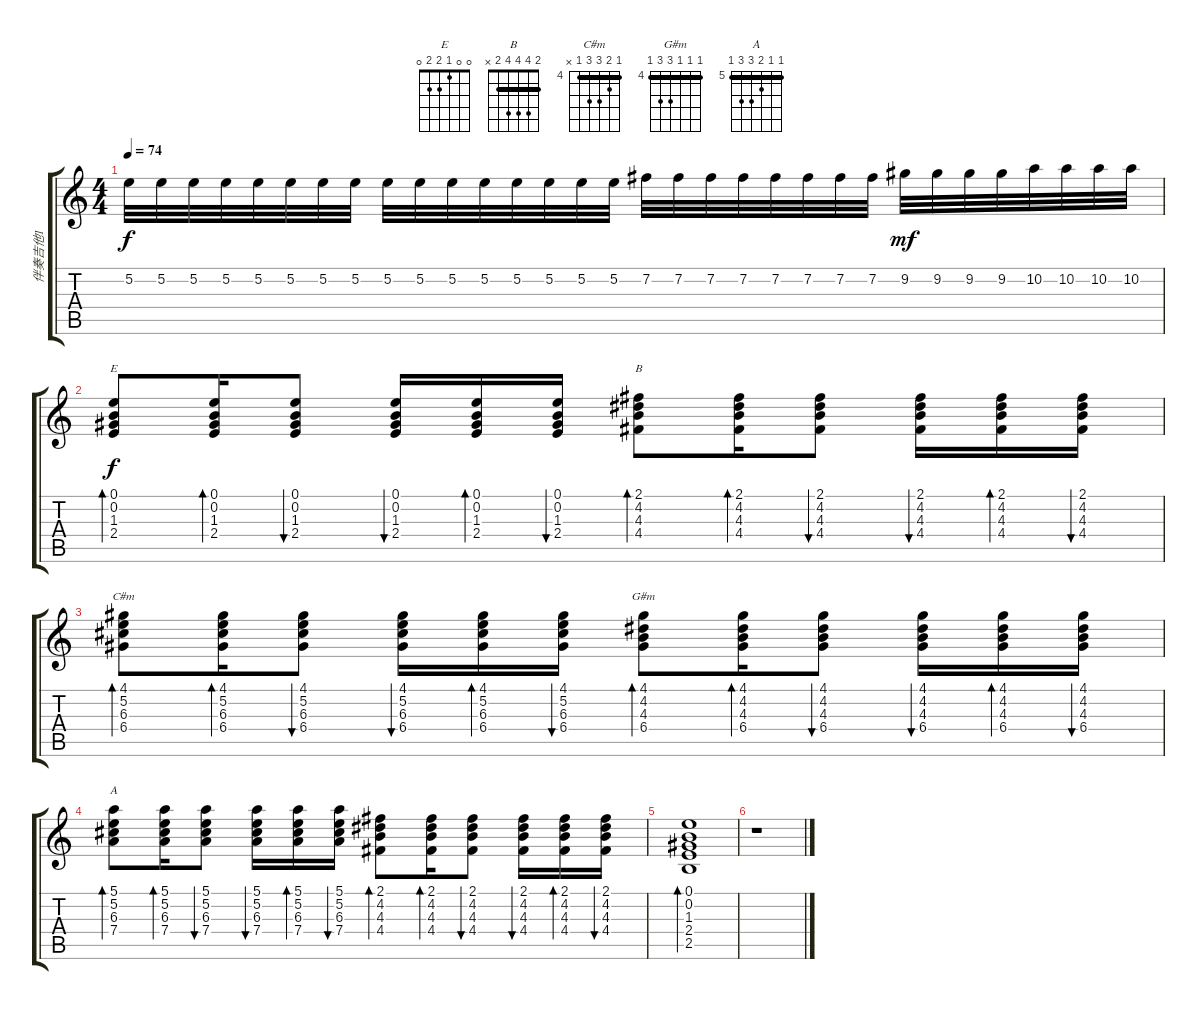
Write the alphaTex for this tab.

\track ("伴奏吉他1" "伴奏吉他1") {instrument acousticguitarsteel}
\staff {score tabs}
\tuning (E4 B3 G3 D3 A2 E2) {hide}
\chord ("E" 0 0 1 2 2 0)
\chord ("B" 2 4 4 4 2 x) {barre 2}
\chord ("C#m" 4 5 6 6 4 x) {firstfret 4 barre 4}
\chord ("G#m" 4 4 4 6 6 4) {firstfret 4 barre 4}
\chord ("A" 5 5 6 7 7 5) {firstfret 5 barre 5}
\ts (4 4)
\tempo 74
\clef g2
\ks c
5.2.32{dy f volume 7} 5.2.32 5.2.32 5.2.32 5.2.32 5.2.32 5.2.32 5.2.32 5.2.32 5.2.32 5.2.32 5.2.32 5.2.32 5.2.32 5.2.32 5.2.32 7.2.32 7.2.32 7.2.32 7.2.32 7.2.32 7.2.32 7.2.32 7.2.32 9.2.32{dy mf} 9.2.32 9.2.32 9.2.32 10.2.32 10.2.32 10.2.32 10.2.32 |
(0.1 0.2 1.3 2.4).8{bd 60 ch "E" dy f} (0.1 0.2 1.3 2.4).16{bd 60} (0.1 0.2 1.3 2.4).8{bu 60} (0.1 0.2 1.3 2.4).16{bu 60} (0.1 0.2 1.3 2.4).16{bd 60} (0.1 0.2 1.3 2.4).16{bu 60} (2.1 4.2 4.3 4.4).8{bd 60 ch "B"} (2.1 4.2 4.3 4.4).16{bd 60} (2.1 4.2 4.3 4.4).8{bu 60} (2.1 4.2 4.3 4.4).16{bu 60} (2.1 4.2 4.3 4.4).16{bd 60} (2.1 4.2 4.3 4.4).16{bu 60} |
(4.1 5.2 6.3 6.4).8{bd 60 ch "C#m" volume 6} (4.1 5.2 6.3 6.4).16{bd 60} (4.1 5.2 6.3 6.4).8{bu 60} (4.1 5.2 6.3 6.4).16{bu 60} (4.1 5.2 6.3 6.4).16{bd 60} (4.1 5.2 6.3 6.4).16{bu 60} (4.1 4.2 4.3 6.4).8{bd 60 ch "G#m"} (4.1 4.2 4.3 6.4).16{bd 60} (4.1 4.2 4.3 6.4).8{bu 60} (4.1 4.2 4.3 6.4).16{bu 60} (4.1 4.2 4.3 6.4).16{bd 60} (4.1 4.2 4.3 6.4).16{bu 60} |
(5.1 5.2 6.3 7.4).8{bd 60 ch "A" volume 5} (5.1 5.2 6.3 7.4).16{bd 60} (5.1 5.2 6.3 7.4).8{bu 60} (5.1 5.2 6.3 7.4).16{bu 60} (5.1 5.2 6.3 7.4).16{bd 60} (5.1 5.2 6.3 7.4).16{bu 60} (2.1 4.2 4.3 4.4).8{bd 60} (2.1 4.2 4.3 4.4).16{bd 60} (2.1 4.2 4.3 4.4).8{bu 60} (2.1 4.2 4.3 4.4).16{bu 60} (2.1 4.2 4.3 4.4).16{bd 60} (2.1 4.2 4.3 4.4).16{bu 60} |
(0.1 0.2 1.3 2.4 2.5).1{bd 120 volume 4} |
r.1
